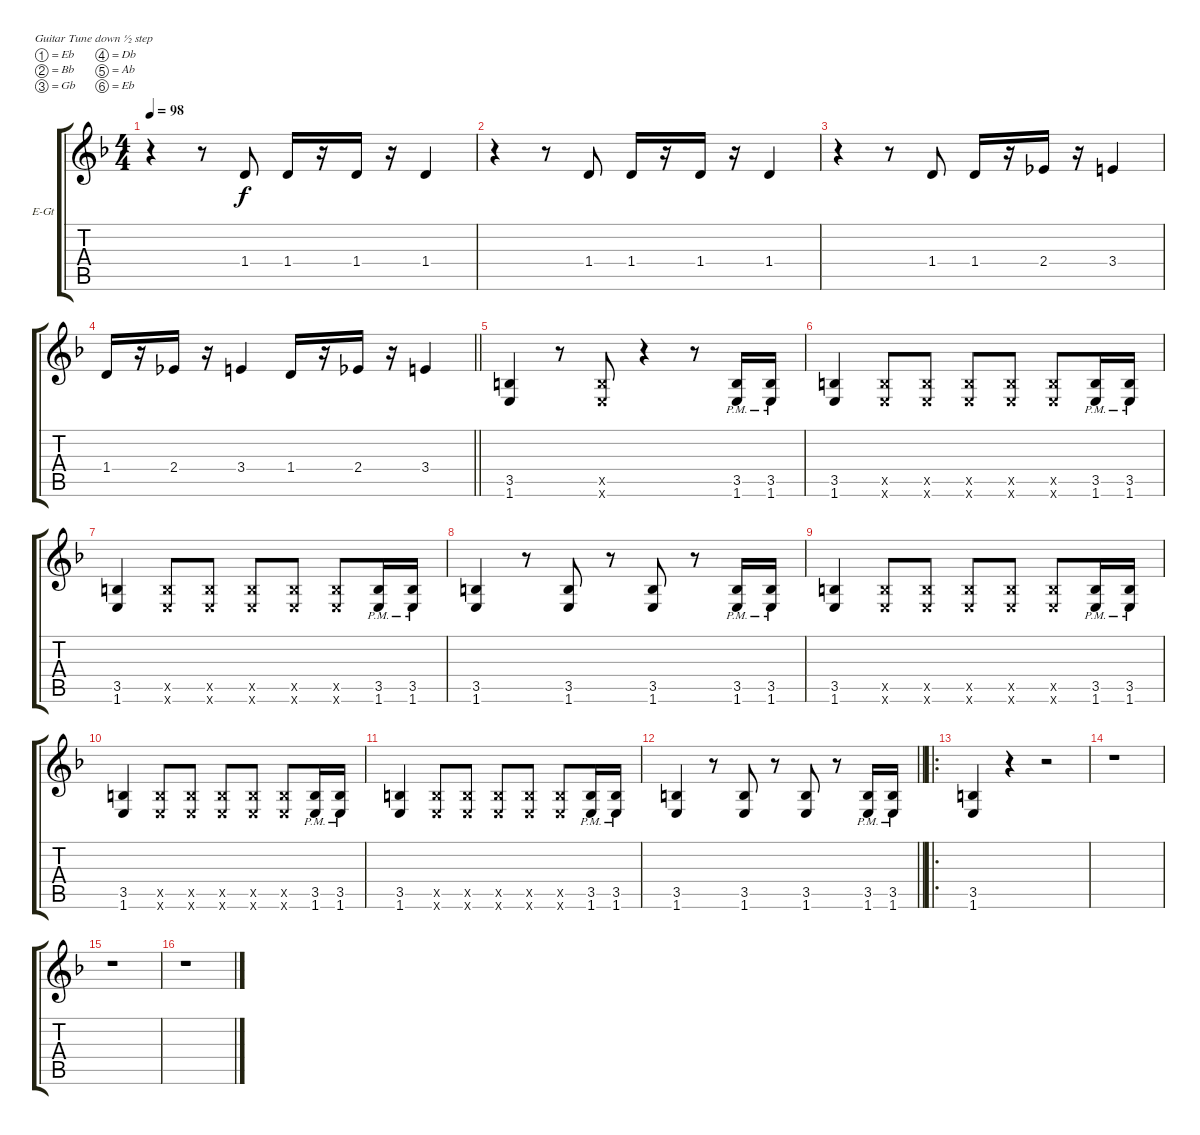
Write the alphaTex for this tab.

\bracketExtendMode groupsimilarinstruments
\firstSystemTrackNameOrientation horizontal
\otherSystemsTrackNameOrientation horizontal
\track ("Untitled" "E-Gt") {instrument overdrivenguitar}
\staff {score tabs}
\tuning (Eb4 Bb3 Gb3 Db3 Ab2 Eb2)
\ts (4 4)
\beaming (8 2 2 2 2)
\tempo 98
\clef g2
\ks f
r.4{dy f instrument overdrivenguitar} r.8 1.4.8 1.4.16 r.16 1.4.16 r.16 1.4.4 |
r.4 r.8 1.4.8 1.4.16 r.16 1.4.16 r.16 1.4.4 |
r.4 r.8 1.4.8 1.4.16 r.16 2.4.16 r.16 3.4.4 |
\barLineRight lightlight
1.4.16 r.16 2.4.16 r.16 3.4.4 1.4.16 r.16 2.4.16 r.16 3.4.4 |
(3.5 1.6).4 r.8 (3.5{x} 1.6{x}).8 r.4 r.8 (3.5{pm} 1.6{pm}).16 (3.5{pm} 1.6{pm}).16 |
(3.5 1.6).4 (3.5{x} 1.6{x}).8 (3.5{x} 1.6{x}).8 (3.5{x} 1.6{x}).8 (3.5{x} 1.6{x}).8 (3.5{x} 1.6{x}).8 (3.5{pm} 1.6{pm}).16 (3.5{pm} 1.6{pm}).16 |
(3.5 1.6).4 (3.5{x} 1.6{x}).8 (3.5{x} 1.6{x}).8 (3.5{x} 1.6{x}).8 (3.5{x} 1.6{x}).8 (3.5{x} 1.6{x}).8 (3.5{pm} 1.6{pm}).16 (3.5{pm} 1.6{pm}).16 |
(3.5 1.6).4 r.8 (3.5 1.6).8 r.8 (3.5 1.6).8 r.8 (3.5{pm} 1.6{pm}).16 (3.5{pm} 1.6{pm}).16 |
(3.5 1.6).4 (3.5{x} 1.6{x}).8 (3.5{x} 1.6{x}).8 (3.5{x} 1.6{x}).8 (3.5{x} 1.6{x}).8 (3.5{x} 1.6{x}).8 (3.5{pm} 1.6{pm}).16 (3.5{pm} 1.6{pm}).16 |
(3.5 1.6).4 (3.5{x} 1.6{x}).8 (3.5{x} 1.6{x}).8 (3.5{x} 1.6{x}).8 (3.5{x} 1.6{x}).8 (3.5{x} 1.6{x}).8 (3.5{pm} 1.6{pm}).16 (3.5{pm} 1.6{pm}).16 |
(3.5 1.6).4 (3.5{x} 1.6{x}).8 (3.5{x} 1.6{x}).8 (3.5{x} 1.6{x}).8 (3.5{x} 1.6{x}).8 (3.5{x} 1.6{x}).8 (3.5{pm} 1.6{pm}).16 (3.5{pm} 1.6{pm}).16 |
\barLineRight lightlight
(3.5 1.6).4 r.8 (3.5 1.6).8 r.8 (3.5 1.6).8 r.8 (3.5{pm} 1.6{pm}).16 (3.5{pm} 1.6{pm}).16 |
\ro
(3.5 1.6).4 r.4 r.2 |
r.1 |
r.1 |
r.1
